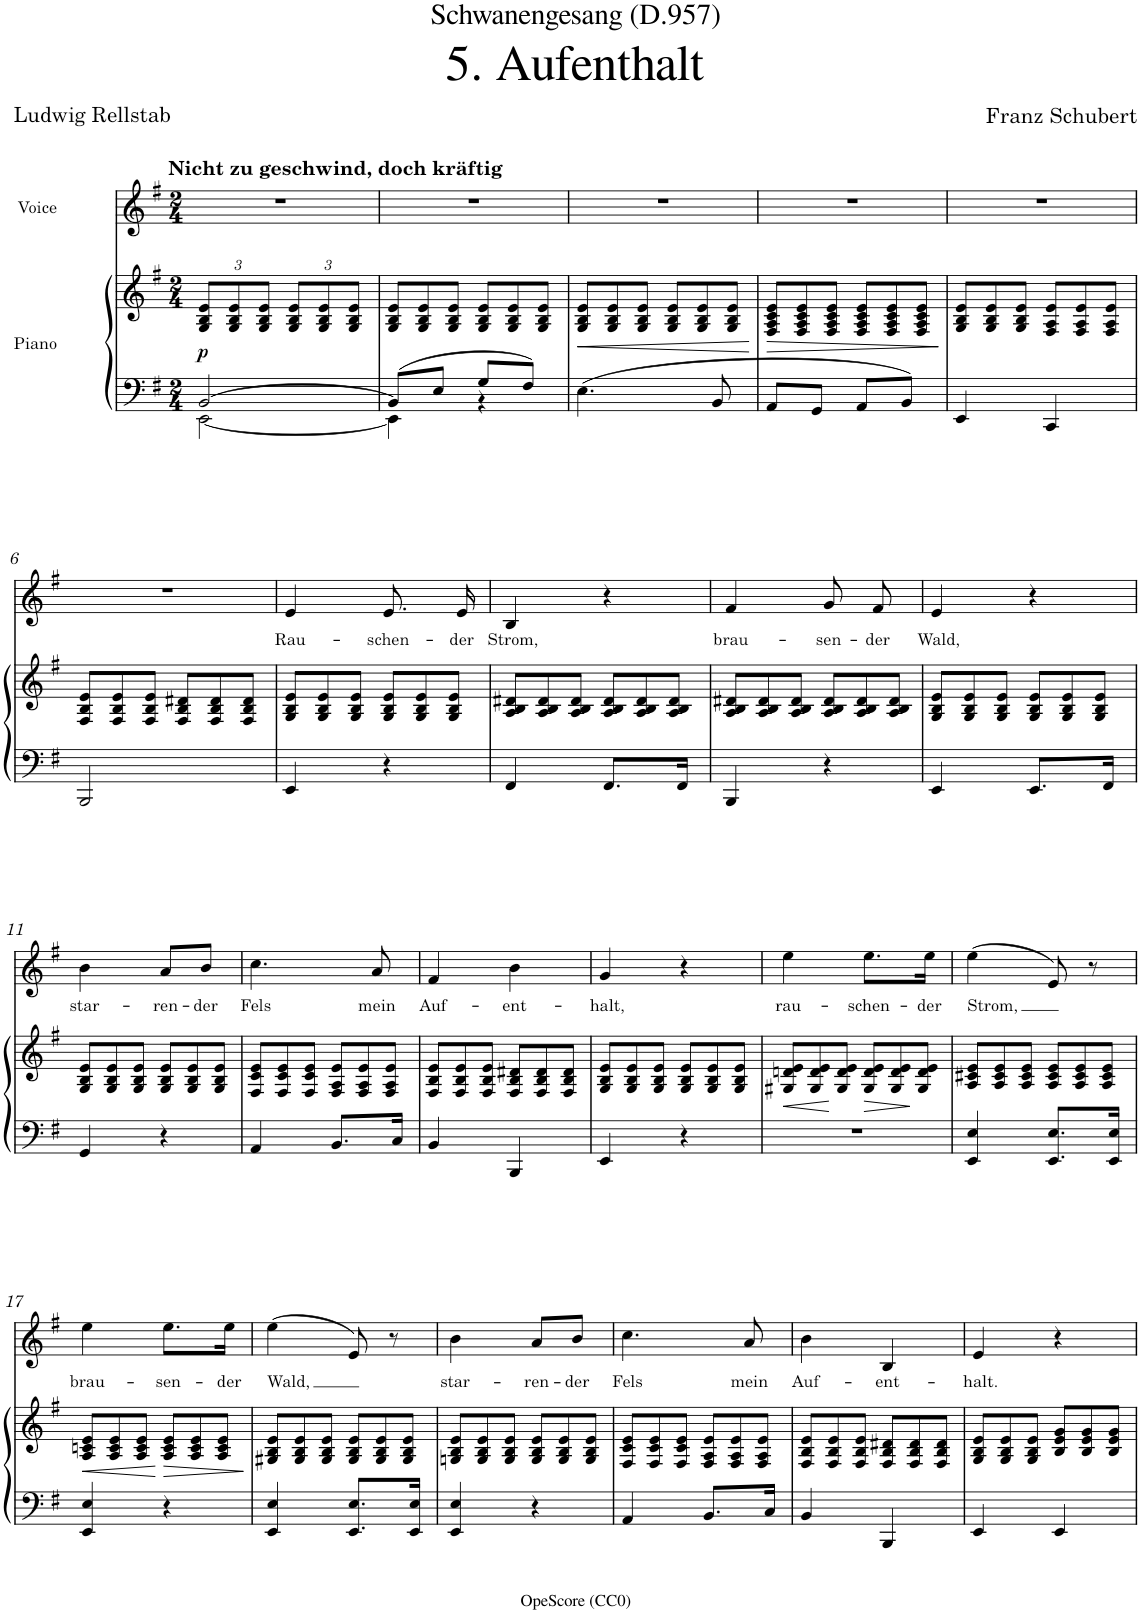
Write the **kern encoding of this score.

**kern	**kern	**dynam	**kern	**text
*part2	*part2	*part2	*part1	*part1
*staff3	*staff2	*staff2/3	*staff1	*staff1
*I"Piano	*	*	*I"Voice	*
*I'Pno	*	*	*	*
*clefF4	*clefG2	*	*clefG2	*
*k[f#]	*k[f#]	*	*k[f#]	*
*M2/4	*M2/4	*	*M2/4	*
=1	=1	=1	=1	=1
*^	*	*	*	*
*	*	*Xbrackettup	*	*	*
!	!	!	!	!LO:TX:a:B:t=Nicht zu geschwind, doch kräftig	!
!	!	!	!LO:DY:b	!	!
[2BB/	[2EE\	12G/ 12B/ 12e/L	p	2r	.
.	.	12G/ 12B/ 12e/	.	.	.
.	.	12G/ 12B/ 12e/J	.	.	.
.	.	12G/ 12B/ 12e/L	.	.	.
.	.	12G/ 12B/ 12e/	.	.	.
.	.	12G/ 12B/ 12e/J	.	.	.
=2	=2	=2	=2	=2	=2
8BB/L]	4EE\]	12G/ 12B/ 12e/L	.	2r	.
.	.	12G/ 12B/ 12e/	.	.	.
8E/J	.	.	.	.	.
.	.	12G/ 12B/ 12e/J	.	.	.
8G/L	4r	12G/ 12B/ 12e/L	.	.	.
.	.	12G/ 12B/ 12e/	.	.	.
8F#/J	.	.	.	.	.
.	.	12G/ 12B/ 12e/J	.	.	.
*v	*v	*	*	*	*
=3	=3	=3	=3	=3
!	!	!LO:HP:b	!	!
4.E\	12G/ 12B/ 12e/L	<	2r	.
.	12G/ 12B/ 12e/	.	.	.
.	12G/ 12B/ 12e/J	.	.	.
.	12G/ 12B/ 12e/L	.	.	.
.	12G/ 12B/ 12e/	.	.	.
8BB/	.	.	.	.
.	12G/ 12B/ 12e/J	.	.	.
.	.	[	.	.
=4	=4	=4	=4	=4
!	!	!LO:HP:b	!	!
8AA/L	12F#/ 12A/ 12c/ 12e/L	>	2r	.
.	12F#/ 12A/ 12c/ 12e/	.	.	.
8GG/J	.	.	.	.
.	12F#/ 12A/ 12c/ 12e/J	.	.	.
8AA/L	12F#/ 12A/ 12c/ 12e/L	.	.	.
.	12F#/ 12A/ 12c/ 12e/	.	.	.
8BB/J	.	.	.	.
.	12F#/ 12A/ 12c/ 12e/J	.	.	.
.	.	]	.	.
=5	=5	=5	=5	=5
4EE/	12G/ 12B/ 12e/L	.	2r	.
.	12G/ 12B/ 12e/	.	.	.
.	12G/ 12B/ 12e/J	.	.	.
4CC/	12F#/ 12A/ 12e/L	.	.	.
.	12F#/ 12A/ 12e/	.	.	.
.	12F#/ 12A/ 12e/J	.	.	.
!!LO:LB:g=z
=6	=6	=6	=6	=6
2BBB/	12F#/ 12B/ 12e/L	.	2r	.
.	12F#/ 12B/ 12e/	.	.	.
.	12F#/ 12B/ 12e/J	.	.	.
.	12F#/ 12B/ 12d#X/L	.	.	.
.	12F#/ 12B/ 12d#/	.	.	.
.	12F#/ 12B/ 12d#/J	.	.	.
=7	=7	=7	=7	=7
!	!	!	!	!LO:LY:b
4EE/	12G/ 12B/ 12e/L	.	4e/	Rau-
.	12G/ 12B/ 12e/	.	.	.
.	12G/ 12B/ 12e/J	.	.	.
!	!	!	!	!LO:LY:b
4r	12G/ 12B/ 12e/L	.	8.e/	-schen-
.	12G/ 12B/ 12e/	.	.	.
.	12G/ 12B/ 12e/J	.	.	.
!	!	!	!	!LO:LY:b
.	.	.	16e/	-der
=8	=8	=8	=8	=8
!	!	!	!	!LO:LY:b
4FF#/	12A/ 12B/ 12d#X/L	.	4B/	Strom,
.	12A/ 12B/ 12d#/	.	.	.
.	12A/ 12B/ 12d#/J	.	.	.
8.FF#/L	12A/ 12B/ 12d#/L	.	4r	.
.	12A/ 12B/ 12d#/	.	.	.
.	12A/ 12B/ 12d#/J	.	.	.
16FF#/Jk	.	.	.	.
=9	=9	=9	=9	=9
!	!	!	!	!LO:LY:b
4BBB/	12A/ 12B/ 12d#X/L	.	4f#/	brau-
.	12A/ 12B/ 12d#/	.	.	.
.	12A/ 12B/ 12d#/J	.	.	.
!	!	!	!	!LO:LY:b
4r	12A/ 12B/ 12d#/L	.	8g/	-sen-
.	12A/ 12B/ 12d#/	.	.	.
!	!	!	!	!LO:LY:b
.	.	.	8f#/	-der
.	12A/ 12B/ 12d#/J	.	.	.
=10	=10	=10	=10	=10
!	!	!	!	!LO:LY:b
4EE/	12G/ 12B/ 12e/L	.	4e/	Wald,
.	12G/ 12B/ 12e/	.	.	.
.	12G/ 12B/ 12e/J	.	.	.
8.EE/L	12G/ 12B/ 12e/L	.	4r	.
.	12G/ 12B/ 12e/	.	.	.
.	12G/ 12B/ 12e/J	.	.	.
16FF#/Jk	.	.	.	.
!!LO:LB:g=z
=11	=11	=11	=11	=11
!	!	!	!	!LO:LY:b
4GG/	12G/ 12B/ 12e/L	.	4b\	star-
.	12G/ 12B/ 12e/	.	.	.
.	12G/ 12B/ 12e/J	.	.	.
!	!	!	!	!LO:LY:b
4r	12G/ 12B/ 12e/L	.	8a/L	-ren-
.	12G/ 12B/ 12e/	.	.	.
!	!	!	!	!LO:LY:b
.	.	.	8b/J	-der
.	12G/ 12B/ 12e/J	.	.	.
=12	=12	=12	=12	=12
!	!	!	!	!LO:LY:b
4AA/	12F#/ 12c/ 12e/L	.	4.cc\	Fels
.	12F#/ 12c/ 12e/	.	.	.
.	12F#/ 12c/ 12e/J	.	.	.
8.BB/L	12F#/ 12A/ 12e/L	.	.	.
.	12F#/ 12A/ 12e/	.	.	.
!	!	!	!	!LO:LY:b
.	.	.	8a/	mein
.	12F#/ 12A/ 12e/J	.	.	.
16C/Jk	.	.	.	.
=13	=13	=13	=13	=13
!	!	!	!	!LO:LY:b
4BB/	12F#/ 12B/ 12e/L	.	4f#/	Auf-
.	12F#/ 12B/ 12e/	.	.	.
.	12F#/ 12B/ 12e/J	.	.	.
!	!	!	!	!LO:LY:b
4BBB/	12F#/ 12B/ 12d#X/L	.	4b\	-ent-
.	12F#/ 12B/ 12d#/	.	.	.
.	12F#/ 12B/ 12d#/J	.	.	.
=14	=14	=14	=14	=14
!	!	!	!	!LO:LY:b
4EE/	12G/ 12B/ 12e/L	.	4g/	-halt,
.	12G/ 12B/ 12e/	.	.	.
.	12G/ 12B/ 12e/J	.	.	.
4r	12G/ 12B/ 12e/L	.	4r	.
.	12G/ 12B/ 12e/	.	.	.
.	12G/ 12B/ 12e/J	.	.	.
=15	=15	=15	=15	=15
!	!	!LO:HP:b	!	!LO:LY:b
2r	12G#X/ 12dn/ 12e/L	<	4ee\	rau-
.	12G#/ 12d/ 12e/	.	.	.
.	12G#/ 12d/ 12e/J	[	.	.
!	!	!LO:HP:b	!	!LO:LY:b
.	12G#/ 12d/ 12e/L	>	8.ee\L	-schen-
.	12G#/ 12d/ 12e/	.	.	.
.	12G#/ 12d/ 12e/J	]	.	.
!	!	!	!	!LO:LY:b
.	.	.	16ee\Jk	-der
=16	=16	=16	=16	=16
!	!	!	!	!LO:LY:b
4EE/ 4E/	12A/ 12c#X/ 12e/L	.	(4ee\	Strom,
.	12A/ 12c#/ 12e/	.	.	.
.	12A/ 12c#/ 12e/J	.	.	.
8.EE/ 8.E/L	12A/ 12c#/ 12e/L	.	8e/)	.
.	12A/ 12c#/ 12e/	.	.	.
.	.	.	8r	.
.	12A/ 12c#/ 12e/J	.	.	.
16EE/ 16E/Jk	.	.	.	.
!!LO:LB:g=z
=17	=17	=17	=17	=17
!	!	!LO:HP:b	!	!LO:LY:b
4EE/ 4E/	12A/ 12cn/ 12e/L	<	4ee\	brau-
.	12A/ 12c/ 12e/	.	.	.
.	12A/ 12c/ 12e/J	.	.	.
!	!	!LO:HP:n=1:b	!	!LO:LY:b
4r	12A/ 12c/ 12e/L	[ >	8.ee\L	-sen-
.	12A/ 12c/ 12e/	.	.	.
.	12A/ 12c/ 12e/J	.	.	.
!	!	!	!	!LO:LY:b
.	.	.	16ee\Jk	-der
.	.	]	.	.
=18	=18	=18	=18	=18
!	!	!	!	!LO:LY:b
4EE/ 4E/	12G#X/ 12B/ 12e/L	.	(4ee\	Wald,
.	12G#/ 12B/ 12e/	.	.	.
.	12G#/ 12B/ 12e/J	.	.	.
8.EE/ 8.E/L	12G#/ 12B/ 12e/L	.	8e/)	.
.	12G#/ 12B/ 12e/	.	.	.
.	.	.	8r	.
.	12G#/ 12B/ 12e/J	.	.	.
16EE/ 16E/Jk	.	.	.	.
=19	=19	=19	=19	=19
!	!	!	!	!LO:LY:b
4EE/ 4E/	12Gn/ 12B/ 12e/L	.	4b\	star-
.	12G/ 12B/ 12e/	.	.	.
.	12G/ 12B/ 12e/J	.	.	.
!	!	!	!	!LO:LY:b
4r	12G/ 12B/ 12e/L	.	8a/L	-ren-
.	12G/ 12B/ 12e/	.	.	.
!	!	!	!	!LO:LY:b
.	.	.	8b/J	-der
.	12G/ 12B/ 12e/J	.	.	.
=20	=20	=20	=20	=20
!	!	!	!	!LO:LY:b
4AA/	12F#/ 12c/ 12e/L	.	4.cc\	Fels
.	12F#/ 12c/ 12e/	.	.	.
.	12F#/ 12c/ 12e/J	.	.	.
8.BB/L	12F#/ 12A/ 12e/L	.	.	.
.	12F#/ 12A/ 12e/	.	.	.
!	!	!	!	!LO:LY:b
.	.	.	8a/	mein
.	12F#/ 12A/ 12e/J	.	.	.
16C/Jk	.	.	.	.
=21	=21	=21	=21	=21
!	!	!	!	!LO:LY:b
4BB/	12F#/ 12B/ 12e/L	.	4b\	Auf-
.	12F#/ 12B/ 12e/	.	.	.
.	12F#/ 12B/ 12e/J	.	.	.
!	!	!	!	!LO:LY:b
4BBB/	12F#/ 12B/ 12d#X/L	.	4B/	-ent-
.	12F#/ 12B/ 12d#/	.	.	.
.	12F#/ 12B/ 12d#/J	.	.	.
=22	=22	=22	=22	=22
!	!	!	!	!LO:LY:b
4EE/	12G/ 12B/ 12e/L	.	4e/	-halt.
.	12G/ 12B/ 12e/	.	.	.
.	12G/ 12B/ 12e/J	.	.	.
4EE/	12B/ 12e/ 12g/L	.	4r	.
.	12B/ 12e/ 12g/	.	.	.
.	12B/ 12e/ 12g/J	.	.	.
=	=	=	=	=
*-	*-	*-	*-	*-
